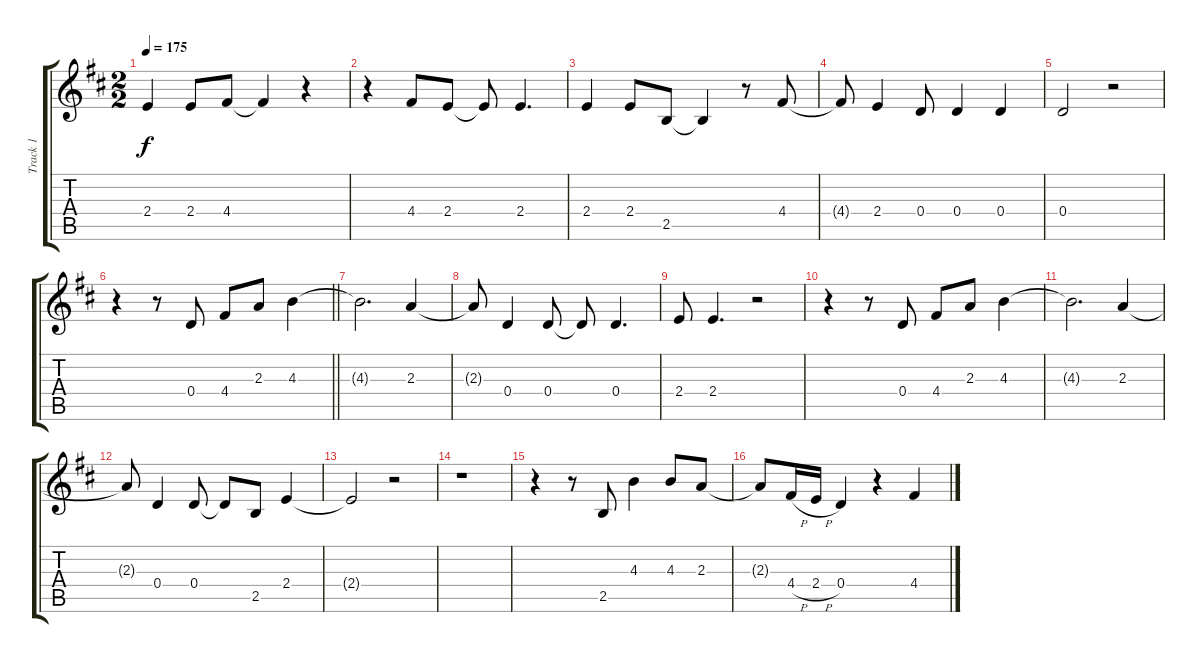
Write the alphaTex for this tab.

\track ("Track 1" "Track 1") {instrument electricguitarjazz}
\staff {score tabs}
\tuning (E4 B3 G3 D3 A2 E2) {hide}
\ts (2 2)
\tempo 175
\clef g2
\ks d
2.4.4{dy f} 2.4.8 4.4.8 4.4{t}.4 r.4 |
r.4 4.4.8 2.4.8 2.4{t}.8 2.4.4{d} |
2.4.4 2.4.8 2.5.8 2.5{t}.4 r.8 4.4.8 |
4.4{t}.8 2.4.4 0.4.8 0.4.4 0.4.4 |
0.4.2 r.2 |
\barLineRight lightlight
r.4 r.8 0.4.8 4.4.8 2.3.8 4.3.4 |
4.3{t}.2{d} 2.3.4 |
2.3{t}.8 0.4.4 0.4.8 0.4{t}.8 0.4.4{d} |
2.4.8 2.4.4{d} r.2 |
r.4 r.8 0.4.8 4.4.8 2.3.8 4.3.4 |
4.3{t}.2{d} 2.3.4 |
2.3{t}.8 0.4.4 0.4.8 0.4{t}.8 2.5.8 2.4.4 |
2.4{t}.2 r.2 |
r.1 |
r.4 r.8 2.5.8 4.3.4 4.3.8 2.3.8 |
2.3{t}.8 4.4{h}.16 2.4{h}.16 0.4.4 r.4 4.4.4
